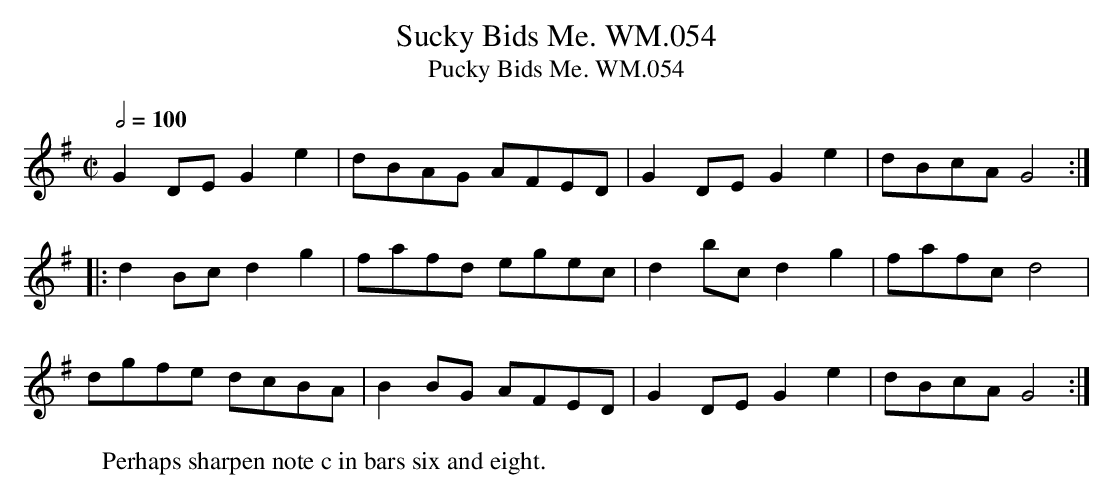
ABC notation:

X:1
T:Sucky Bids Me. WM.054
T:Pucky Bids Me. WM.054
M:C|
L:1/8
Q:1/2=100
K:G
G2DEG2e2|dBAG AFED|G2DEG2e2|dBcAG4:|
|:d2Bcd2g2|fafd egec|d2bcd2g2|fafcd4|
dgfe dcBA|B2BG AFED|G2DEG2e2|dBcAG4:|
W:Perhaps sharpen note c in bars six and eight.
